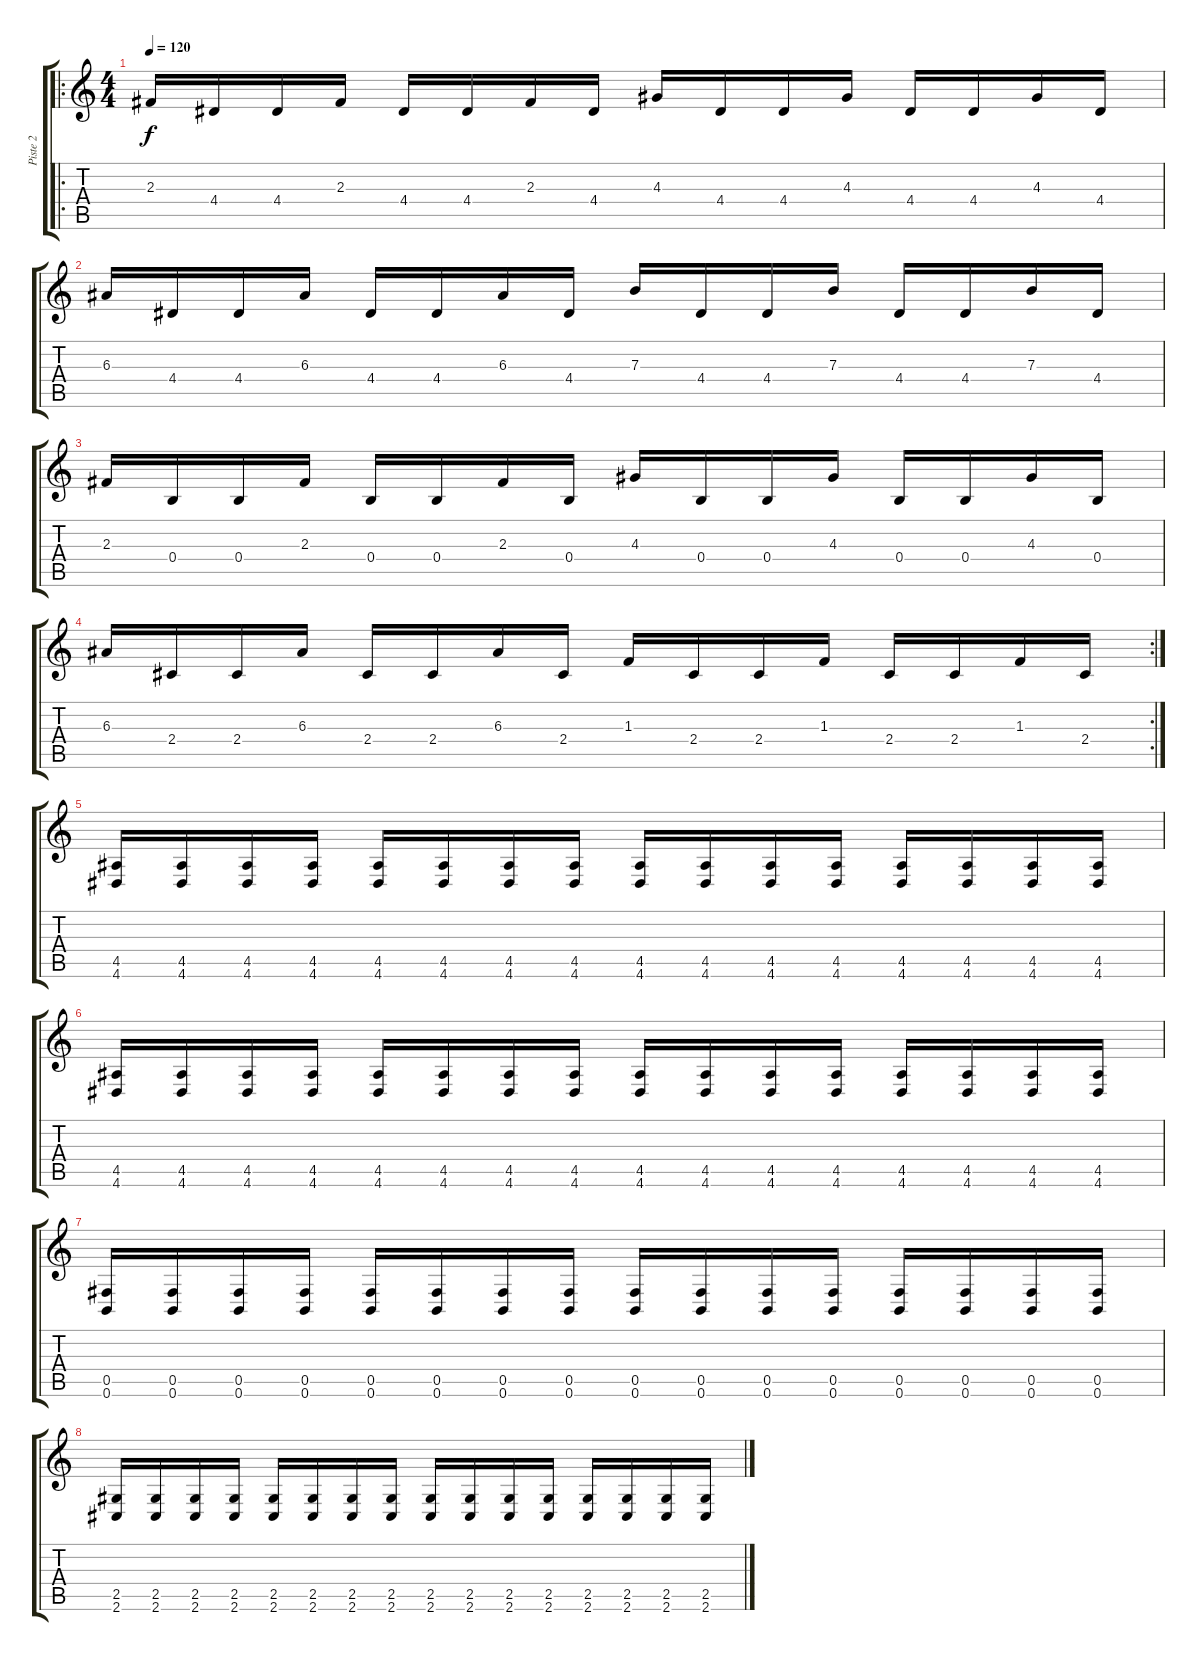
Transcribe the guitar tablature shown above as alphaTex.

\track ("Piste 2" "Piste 2") {instrument distortionguitar}
\staff {score tabs}
\tuning (Db4 Ab3 E3 B2 Gb2 B1) {hide}
\ro
\ts (4 4)
\tempo 120
\clef g2
\ks c
2.3.16{dy f} 4.4.16 4.4.16 2.3.16 4.4.16 4.4.16 2.3.16 4.4.16 4.3.16 4.4.16 4.4.16 4.3.16 4.4.16 4.4.16 4.3.16 4.4.16 |
6.3.16 4.4.16 4.4.16 6.3.16 4.4.16 4.4.16 6.3.16 4.4.16 7.3.16 4.4.16 4.4.16 7.3.16 4.4.16 4.4.16 7.3.16 4.4.16 |
2.3.16 0.4.16 0.4.16 2.3.16 0.4.16 0.4.16 2.3.16 0.4.16 4.3.16 0.4.16 0.4.16 4.3.16 0.4.16 0.4.16 4.3.16 0.4.16 |
\rc 2
6.3.16 2.4.16 2.4.16 6.3.16 2.4.16 2.4.16 6.3.16 2.4.16 1.3.16 2.4.16 2.4.16 1.3.16 2.4.16 2.4.16 1.3.16 2.4.16 |
(4.5 4.6).16 (4.5 4.6).16 (4.5 4.6).16 (4.5 4.6).16 (4.5 4.6).16 (4.5 4.6).16 (4.5 4.6).16 (4.5 4.6).16 (4.5 4.6).16 (4.5 4.6).16 (4.5 4.6).16 (4.5 4.6).16 (4.5 4.6).16 (4.5 4.6).16 (4.5 4.6).16 (4.5 4.6).16 |
(4.5 4.6).16 (4.5 4.6).16 (4.5 4.6).16 (4.5 4.6).16 (4.5 4.6).16 (4.5 4.6).16 (4.5 4.6).16 (4.5 4.6).16 (4.5 4.6).16 (4.5 4.6).16 (4.5 4.6).16 (4.5 4.6).16 (4.5 4.6).16 (4.5 4.6).16 (4.5 4.6).16 (4.5 4.6).16 |
(0.5 0.6).16 (0.5 0.6).16 (0.5 0.6).16 (0.5 0.6).16 (0.5 0.6).16 (0.5 0.6).16 (0.5 0.6).16 (0.5 0.6).16 (0.5 0.6).16 (0.5 0.6).16 (0.5 0.6).16 (0.5 0.6).16 (0.5 0.6).16 (0.5 0.6).16 (0.5 0.6).16 (0.5 0.6).16 |
(2.5 2.6).16 (2.5 2.6).16 (2.5 2.6).16 (2.5 2.6).16 (2.5 2.6).16 (2.5 2.6).16 (2.5 2.6).16 (2.5 2.6).16 (2.5 2.6).16 (2.5 2.6).16 (2.5 2.6).16 (2.5 2.6).16 (2.5 2.6).16 (2.5 2.6).16 (2.5 2.6).16 (2.5 2.6).16
